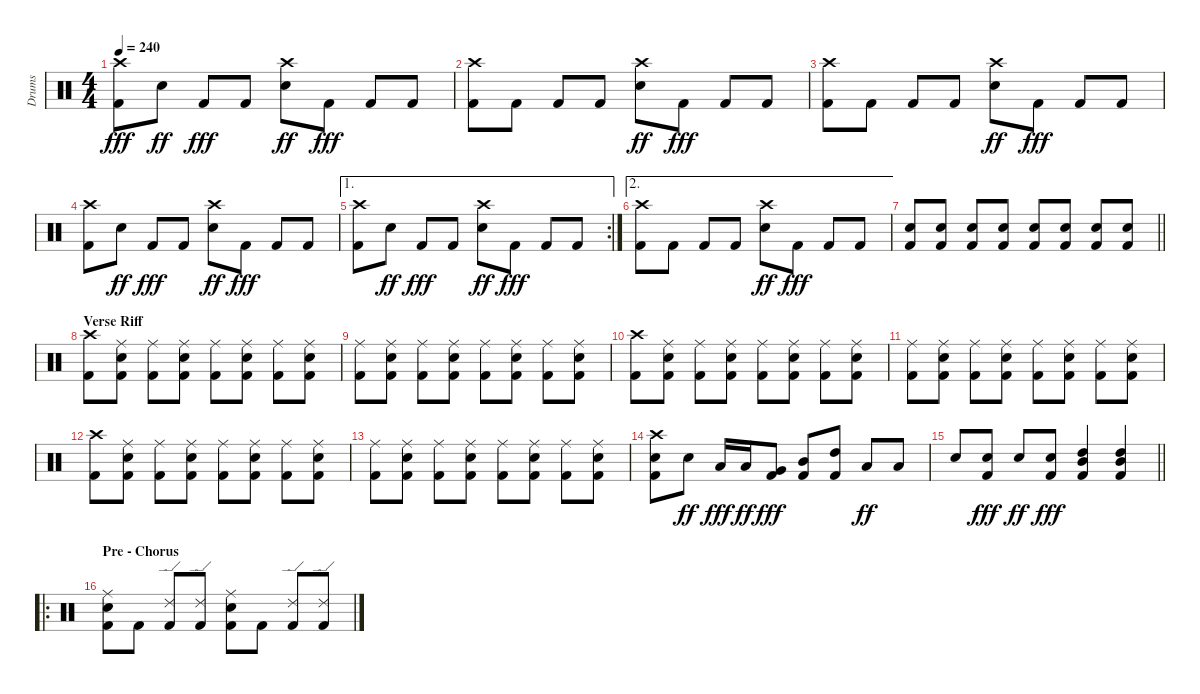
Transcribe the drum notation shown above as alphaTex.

\track ("Drums" "Drums") {instrument percussion}
\staff {score}
\articulation defaults
\ts (4 4)
\tempo 240
\clef neutral
\ks c
("Crash high (hit)" "Kick (hit) 2").8{dy fff} "Electric Snare (hit)".8{dy ff} "Kick (hit) 2".8{dy fff} "Kick (hit) 2".8 ("Crash high (hit)" "Electric Snare (hit)").8{dy ff} "Kick (hit) 2".8{dy fff} "Kick (hit) 2".8 "Kick (hit) 2".8 |
("Crash high (hit)" "Kick (hit) 2").8 "Kick (hit) 2".8 "Kick (hit) 2".8 "Kick (hit) 2".8 ("Crash high (hit)" "Electric Snare (hit)").8{dy ff} "Kick (hit) 2".8{dy fff} "Kick (hit) 2".8 "Kick (hit) 2".8 |
("Crash high (hit)" "Kick (hit) 2").8 "Kick (hit) 2".8 "Kick (hit) 2".8 "Kick (hit) 2".8 ("Crash high (hit)" "Electric Snare (hit)").8{dy ff} "Kick (hit) 2".8{dy fff} "Kick (hit) 2".8 "Kick (hit) 2".8 |
("Crash high (hit)" "Kick (hit) 2").8 "Electric Snare (hit)".8{dy ff} "Kick (hit) 2".8{dy fff} "Kick (hit) 2".8 ("Crash high (hit)" "Electric Snare (hit)").8{dy ff} "Kick (hit) 2".8{dy fff} "Kick (hit) 2".8 "Kick (hit) 2".8 |
\ae 1
\rc 2
("Crash high (hit)" "Kick (hit) 2").8 "Electric Snare (hit)".8{dy ff} "Kick (hit) 2".8{dy fff} "Kick (hit) 2".8 ("Crash high (hit)" "Electric Snare (hit)").8{dy ff} "Kick (hit) 2".8{dy fff} "Kick (hit) 2".8 "Kick (hit) 2".8 |
\ae 2
("Crash high (hit)" "Kick (hit) 2").8 "Kick (hit) 2".8 "Kick (hit) 2".8 "Kick (hit) 2".8 ("Crash high (hit)" "Electric Snare (hit)").8{dy ff} "Kick (hit) 2".8{dy fff} "Kick (hit) 2".8 "Kick (hit) 2".8 |
\barLineRight lightlight
("Electric Snare (hit)" "Kick (hit) 2").8 ("Electric Snare (hit)" "Kick (hit) 2").8 ("Electric Snare (hit)" "Kick (hit) 2").8 ("Electric Snare (hit)" "Kick (hit) 2").8 ("Electric Snare (hit)" "Kick (hit) 2").8 ("Electric Snare (hit)" "Kick (hit) 2").8 ("Electric Snare (hit)" "Kick (hit) 2").8 ("Electric Snare (hit)" "Kick (hit) 2").8 |
\section ("" "Verse Riff")
("Crash high (hit)" "Kick (hit) 2").8 ("Ride (middle)" "Electric Snare (hit)" "Kick (hit) 2").8 ("Ride (middle)" "Kick (hit) 2").8 ("Ride (middle)" "Electric Snare (hit)" "Kick (hit) 2").8 ("Ride (middle)" "Kick (hit) 2").8 ("Ride (middle)" "Electric Snare (hit)" "Kick (hit) 2").8 ("Ride (middle)" "Kick (hit) 2").8 ("Ride (middle)" "Electric Snare (hit)" "Kick (hit) 2").8 |
("Ride (middle)" "Kick (hit) 2").8 ("Ride (middle)" "Electric Snare (hit)" "Kick (hit) 2").8 ("Ride (middle)" "Kick (hit) 2").8 ("Ride (middle)" "Electric Snare (hit)" "Kick (hit) 2").8 ("Ride (middle)" "Kick (hit) 2").8 ("Ride (middle)" "Electric Snare (hit)" "Kick (hit) 2").8 ("Ride (middle)" "Kick (hit) 2").8 ("Ride (middle)" "Electric Snare (hit)" "Kick (hit) 2").8 |
("Crash high (hit)" "Kick (hit) 2").8 ("Ride (middle)" "Electric Snare (hit)" "Kick (hit) 2").8 ("Ride (middle)" "Kick (hit) 2").8 ("Ride (middle)" "Electric Snare (hit)" "Kick (hit) 2").8 ("Ride (middle)" "Kick (hit) 2").8 ("Ride (middle)" "Electric Snare (hit)" "Kick (hit) 2").8 ("Ride (middle)" "Kick (hit) 2").8 ("Ride (middle)" "Electric Snare (hit)" "Kick (hit) 2").8 |
("Ride (middle)" "Kick (hit) 2").8 ("Ride (middle)" "Electric Snare (hit)" "Kick (hit) 2").8 ("Ride (middle)" "Kick (hit) 2").8 ("Ride (middle)" "Electric Snare (hit)" "Kick (hit) 2").8 ("Ride (middle)" "Kick (hit) 2").8 ("Ride (middle)" "Electric Snare (hit)" "Kick (hit) 2").8 ("Ride (middle)" "Kick (hit) 2").8 ("Ride (middle)" "Electric Snare (hit)" "Kick (hit) 2").8 |
("Crash high (hit)" "Kick (hit) 2").8 ("Ride (middle)" "Electric Snare (hit)" "Kick (hit) 2").8 ("Ride (middle)" "Kick (hit) 2").8 ("Ride (middle)" "Electric Snare (hit)" "Kick (hit) 2").8 ("Ride (middle)" "Kick (hit) 2").8 ("Ride (middle)" "Electric Snare (hit)" "Kick (hit) 2").8 ("Ride (middle)" "Kick (hit) 2").8 ("Ride (middle)" "Electric Snare (hit)" "Kick (hit) 2").8 |
("Ride (middle)" "Kick (hit) 2").8 ("Ride (middle)" "Electric Snare (hit)" "Kick (hit) 2").8 ("Ride (middle)" "Kick (hit) 2").8 ("Ride (middle)" "Electric Snare (hit)" "Kick (hit) 2").8 ("Ride (middle)" "Kick (hit) 2").8 ("Ride (middle)" "Electric Snare (hit)" "Kick (hit) 2").8 ("Ride (middle)" "Kick (hit) 2").8 ("Ride (middle)" "Electric Snare (hit)" "Kick (hit) 2").8 |
("Crash high (hit)" "Electric Snare (hit)" "Kick (hit) 2").8 "Electric Snare (hit)".8{dy ff} "Low Floor Tom (hit)".16{dy fff} "Low Floor Tom (hit)".16{dy ff} ("Very Low Tom (hit)" "Kick (hit) 2").8{dy fff} ("Mid Tom (hit)" "Kick (hit) 2").8 ("High Tom (hit)" "Kick (hit) 2").8 "Low Tom (hit)".8{dy ff} "Low Tom (hit)".8 |
\barLineRight lightlight "Electric Snare (hit)".8
("Electric Snare (hit)" "Kick (hit) 2").8{dy fff} "Electric Snare (hit)".8{dy ff} ("Electric Snare (hit)" "Kick (hit) 2").8{dy fff} ("High Tom (hit)" "Mid Tom (hit)" "Kick (hit) 2").4 ("High Tom (hit)" "Mid Tom (hit)" "Kick (hit) 2").4 |
\ro
\section ("" "Pre - Chorus")
("Ride (middle)" "Electric Snare (hit)" "Kick (hit) 2").8 "Kick (hit) 2".8 ("Ride (edge) 2" "Kick (hit) 2").8 ("Ride (edge) 2" "Kick (hit) 2").8 ("Ride (middle)" "Electric Snare (hit)" "Kick (hit) 2").8 "Kick (hit) 2".8 ("Ride (edge) 2" "Kick (hit) 2").8 ("Ride (edge) 2" "Kick (hit) 2").8
